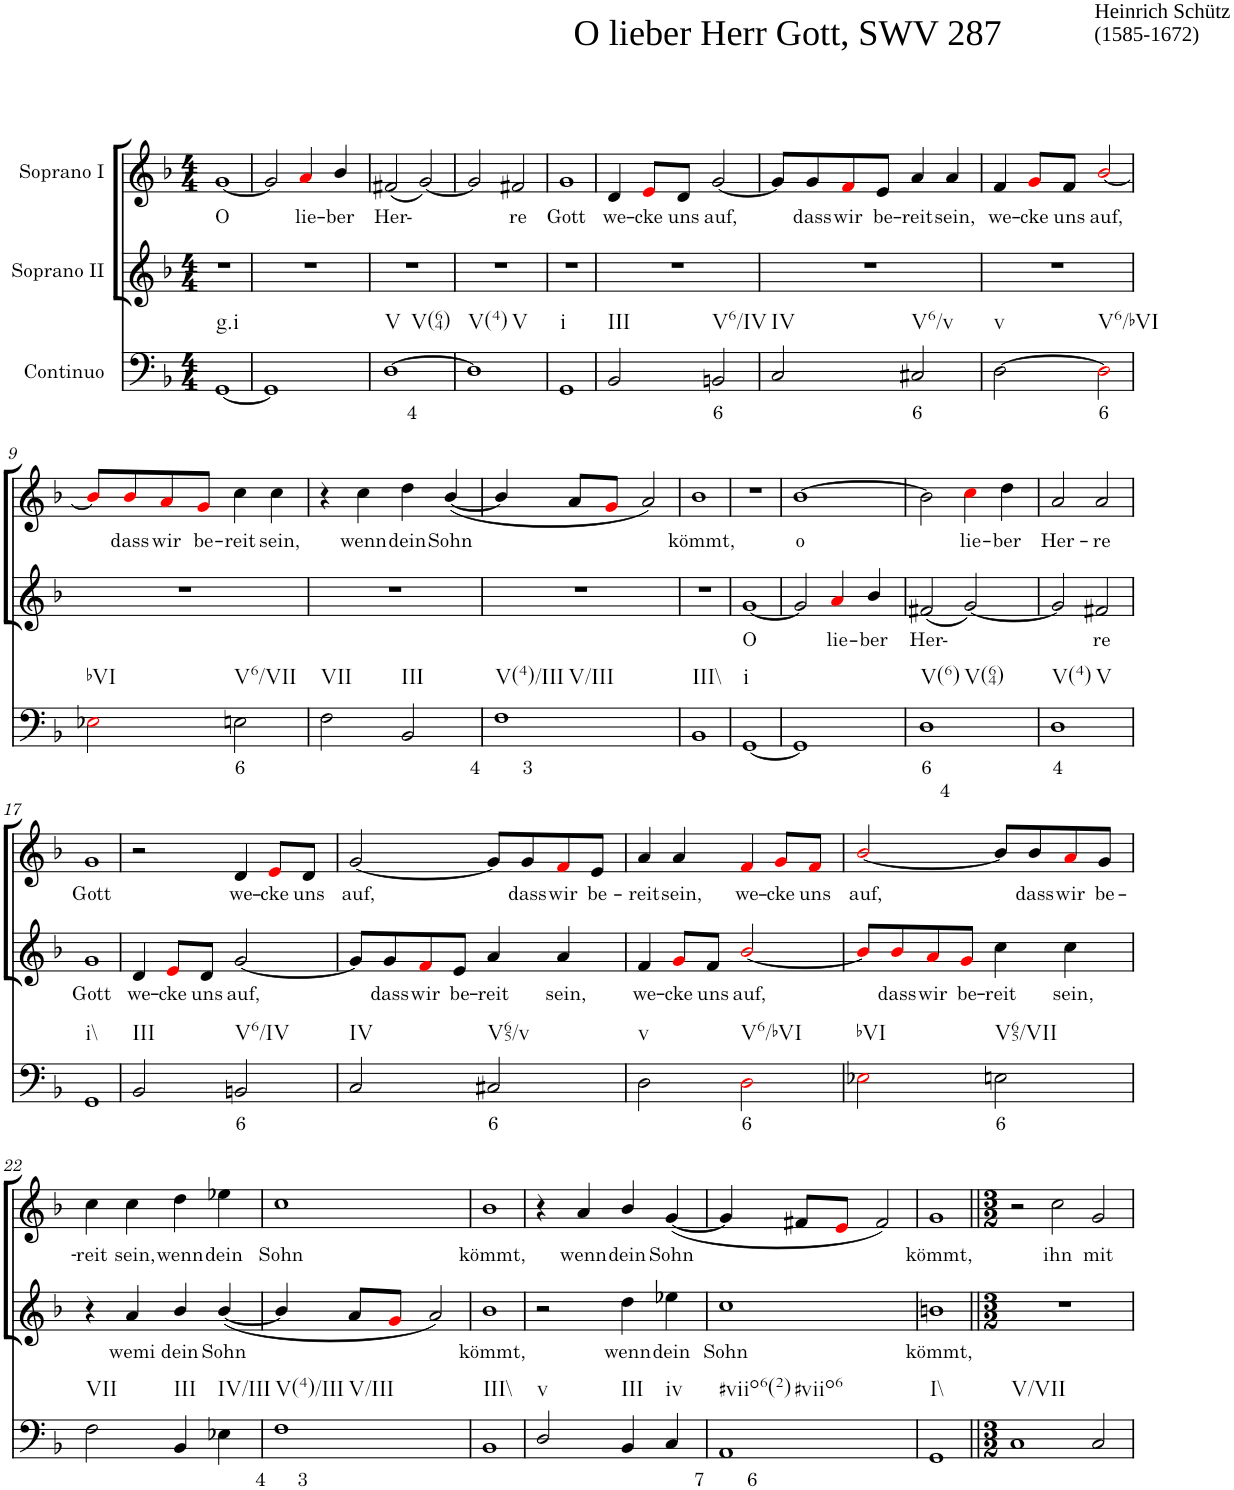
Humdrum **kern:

**kern	**text	**text	**kern	**text	**kern	**text
*part3	*part3	*part3	*part2	*part2	*part1	*part1
*staff3	*staff3	*staff3	*staff2	*staff2	*staff1	*staff1
*I"Continuo	*	*	*I"Soprano II	*	*I"Soprano I	*
*clefF4	*	*	*clefG2	*	*clefG2	*
*k[b-]	*	*	*k[b-]	*	*k[b-]	*
*M4/4	*	*	*M4/4	*	*M4/4	*
=1	=1	=1	=1	=1	=1	=1
!	!	!	!	!	!LO:TX:a:t=O lieber Herr Gott, SWV 287	!
!	!	!	!	!	!LO:TX:a:t=Heinrich Schütz	!
!	!	!	!	!	!LO:TX:a:t=(1585-1672)	!
!LO:TX:b:t=g.i	!	!	!	!	!	!
!	!	!	!	!	!	!LO:LY:b
[1GG	.	.	1r	.	[1g	O
=2	=2	=2	=2	=2	=2	=2
1GG]	.	.	1r	.	2g/]	.
!	!	!	!	!	!	!LO:LY:b
.	.	.	.	.	4ai/	lie-
!	!	!	!	!	!	!LO:LY:b
.	.	.	.	.	4b-/	ber
=3	=3	=3	=3	=3	=3	=3
!LO:TX:b:t=V	!	!	!	!	!	!
!LO:TX:b:t=V(64)	!	!	!	!	!	!
!	!LO:LY:b	!	!	!	!	!LO:LY:b
[1D	4	.	1r	.	(2f#X/	Her-
.	.	.	.	.	[2g/)	.
=4	=4	=4	=4	=4	=4	=4
!LO:TX:b:t=V(4)	!	!	!	!	!	!
!LO:TX:b:t=V	!	!	!	!	!	!
1D]	.	.	1r	.	2g/]	.
!	!	!	!	!	!	!LO:LY:b
.	.	.	.	.	2f#X/	re
=5	=5	=5	=5	=5	=5	=5
!LO:TX:b:t=i	!	!	!	!	!	!
!	!	!	!	!	!	!LO:LY:b
1GG	.	.	1r	.	1g	Gott
=6	=6	=6	=6	=6	=6	=6
!LO:TX:b:t=III	!	!	!	!	!	!
!	!	!	!	!	!	!LO:LY:b
2BB-/	.	.	1r	.	4d/	we-
!	!	!	!	!	!	!LO:LY:b
.	.	.	.	.	8ei/L	cke
!	!	!	!	!	!	!LO:LY:b
.	.	.	.	.	8d/J	uns
!LO:TX:b:t=V6/IV	!	!	!	!	!	!
!	!LO:LY:b	!	!	!	!	!LO:LY:b
2BBn/	6	.	.	.	[2g/	auf,
=7	=7	=7	=7	=7	=7	=7
!LO:TX:b:t=IV	!	!	!	!	!	!
2C/	.	.	1r	.	8g/L]	.
!	!	!	!	!	!	!LO:LY:b
.	.	.	.	.	8g/	dass
!	!	!	!	!	!	!LO:LY:b
.	.	.	.	.	8fi/	wir
!	!	!	!	!	!	!LO:LY:b
.	.	.	.	.	8e/J	be-
!LO:TX:b:t=V6/v	!	!	!	!	!	!
!	!LO:LY:b	!	!	!	!	!LO:LY:b
2C#X/	6	.	.	.	4a/	reit
!	!	!	!	!	!	!LO:LY:b
.	.	.	.	.	4a/	sein,
=8	=8	=8	=8	=8	=8	=8
!LO:TX:b:t=v	!	!	!	!	!	!
!	!	!	!	!	!	!LO:LY:b
[2D\	.	.	1r	.	4f/	we-
!	!	!	!	!	!	!LO:LY:b
.	.	.	.	.	8gi/L	cke
!	!	!	!	!	!	!LO:LY:b
.	.	.	.	.	8f/J	uns
!LO:TX:b:t=V6/bVI	!	!	!	!	!	!
!	!LO:LY:b	!	!	!	!	!LO:LY:b
2Di\]	6	.	.	.	[2b-i/	auf,
!!LO:LB:g=z
=9	=9	=9	=9	=9	=9	=9
!LO:TX:b:t=bVI	!	!	!	!	!	!
2E-Xi\	.	.	1r	.	8b-i/L]	.
!	!	!	!	!	!	!LO:LY:b
.	.	.	.	.	8b-i/	dass
!	!	!	!	!	!	!LO:LY:b
.	.	.	.	.	8ai/	wir
!	!	!	!	!	!	!LO:LY:b
.	.	.	.	.	8gi/J	be-
!LO:TX:b:t=V6/VII	!	!	!	!	!	!
!	!LO:LY:b	!	!	!	!	!LO:LY:b
2En\	6	.	.	.	4cc\	reit
!	!	!	!	!	!	!LO:LY:b
.	.	.	.	.	4cc\	sein,
=10	=10	=10	=10	=10	=10	=10
!LO:TX:b:t=VII	!	!	!	!	!	!
2F\	.	.	1r	.	4r	.
!	!	!	!	!	!	!LO:LY:b
.	.	.	.	.	4cc\	wenn
!LO:TX:b:t=III	!	!	!	!	!	!
!	!	!	!	!	!	!LO:LY:b
2BB-/	.	.	.	.	4dd\	dein
!	!	!	!	!	!	!LO:LY:b
.	.	.	.	.	([4b-/	Sohn
=11	=11	=11	=11	=11	=11	=11
!LO:TX:b:t=V(4)/III	!	!	!	!	!	!
!LO:TX:b:t=V/III	!	!	!	!	!	!
!	!LO:LY:b	!	!	!	!	!
1F	4 3	.	1r	.	4b-/]	.
.	.	.	.	.	8a/L	.
.	.	.	.	.	8gi/J	.
.	.	.	.	.	2a/)	.
=12	=12	=12	=12	=12	=12	=12
!LO:TX:b:t=III\\	!	!	!	!	!	!
!	!	!	!	!	!	!LO:LY:b
1BB-	.	.	1r	.	1b-	kömmt,
=13	=13	=13	=13	=13	=13	=13
!LO:TX:b:t=i	!	!	!	!	!	!
!	!	!	!	!LO:LY:b	!	!
[1GG	.	.	[1g	O	1r	.
=14	=14	=14	=14	=14	=14	=14
!	!	!	!	!	!	!LO:LY:b
1GG]	.	.	2g/]	.	[1b-	o
!	!	!	!	!LO:LY:b	!	!
.	.	.	4ai/	lie-	.	.
!	!	!	!	!LO:LY:b	!	!
.	.	.	4b-/	ber	.	.
=15	=15	=15	=15	=15	=15	=15
!LO:TX:b:t=V(6)	!	!	!	!	!	!
!LO:TX:b:t=V(64)	!	!	!	!	!	!
!	!LO:LY:b	!LO:LY:b	!	!LO:LY:b	!	!
1D	6	4	(2f#X/	Her-	2b-\]	.
!	!	!	!	!	!	!LO:LY:b
.	.	.	[2g/)	.	4cci\	lie-
!	!	!	!	!	!	!LO:LY:b
.	.	.	.	.	4dd\	ber
=16	=16	=16	=16	=16	=16	=16
!LO:TX:b:t=V(4)	!	!	!	!	!	!
!LO:TX:b:t=V	!	!	!	!	!	!
!	!LO:LY:b	!	!	!	!	!LO:LY:b
1D	4	.	2g/]	.	2a/	Her-
!	!	!	!	!LO:LY:b	!	!LO:LY:b
.	.	.	2f#X/	re	2a/	re
!!LO:LB:g=z
=17	=17	=17	=17	=17	=17	=17
!LO:TX:b:t=i\\	!	!	!	!	!	!
!	!	!	!	!LO:LY:b	!	!LO:LY:b
1GG	.	.	1g	Gott	1g	Gott
=18	=18	=18	=18	=18	=18	=18
!LO:TX:b:t=III	!	!	!	!	!	!
!	!	!	!	!LO:LY:b	!	!
2BB-/	.	.	4d/	we-	2r	.
!	!	!	!	!LO:LY:b	!	!
.	.	.	8ei/L	cke	.	.
!	!	!	!	!LO:LY:b	!	!
.	.	.	8d/J	uns	.	.
!LO:TX:b:t=V6/IV	!	!	!	!	!	!
!	!LO:LY:b	!	!	!LO:LY:b	!	!LO:LY:b
2BBn/	6	.	[2g/	auf,	4d/	we-
!	!	!	!	!	!	!LO:LY:b
.	.	.	.	.	8ei/L	cke
!	!	!	!	!	!	!LO:LY:b
.	.	.	.	.	8d/J	uns
=19	=19	=19	=19	=19	=19	=19
!LO:TX:b:t=IV	!	!	!	!	!	!
!	!	!	!	!	!	!LO:LY:b
2C/	.	.	8g/L]	.	[2g/	auf,
!	!	!	!	!LO:LY:b	!	!
.	.	.	8g/	dass	.	.
!	!	!	!	!LO:LY:b	!	!
.	.	.	8fi/	wir	.	.
!	!	!	!	!LO:LY:b	!	!
.	.	.	8e/J	be-	.	.
!LO:TX:b:t=V65/v	!	!	!	!	!	!
!	!LO:LY:b	!	!	!LO:LY:b	!	!
2C#X/	6	.	4a/	reit	8g/L]	.
!	!	!	!	!	!	!LO:LY:b
.	.	.	.	.	8g/	dass
!	!	!	!	!LO:LY:b	!	!LO:LY:b
.	.	.	4a/	sein,	8fi/	wir
!	!	!	!	!	!	!LO:LY:b
.	.	.	.	.	8e/J	be-
=20	=20	=20	=20	=20	=20	=20
!LO:TX:b:t=v	!	!	!	!	!	!
!	!	!	!	!LO:LY:b	!	!LO:LY:b
2D\	.	.	4f/	we-	4a/	reit
!	!	!	!	!LO:LY:b	!	!LO:LY:b
.	.	.	8gi/L	cke	4a/	sein,
!	!	!	!	!LO:LY:b	!	!
.	.	.	8f/J	uns	.	.
!LO:TX:b:t=V6/bVI	!	!	!	!	!	!
!	!LO:LY:b	!	!	!LO:LY:b	!	!LO:LY:b
2Di\	6	.	[2b-i/	auf,	4fi/	we-
!	!	!	!	!	!	!LO:LY:b
.	.	.	.	.	8gi/L	cke
!	!	!	!	!	!	!LO:LY:b
.	.	.	.	.	8fi/J	uns
=21	=21	=21	=21	=21	=21	=21
!LO:TX:b:t=bVI	!	!	!	!	!	!
!	!	!	!	!	!	!LO:LY:b
2E-Xi\	.	.	8b-i/L]	.	[2b-i/	auf,
!	!	!	!	!LO:LY:b	!	!
.	.	.	8b-i/	dass	.	.
!	!	!	!	!LO:LY:b	!	!
.	.	.	8ai/	wir	.	.
!	!	!	!	!LO:LY:b	!	!
.	.	.	8gi/J	be-	.	.
!LO:TX:b:t=V65/VII	!	!	!	!	!	!
!	!LO:LY:b	!	!	!LO:LY:b	!	!
2En\	6	.	4cc\	reit	8b-/L]	.
!	!	!	!	!	!	!LO:LY:b
.	.	.	.	.	8b-/	dass
!	!	!	!	!LO:LY:b	!	!LO:LY:b
.	.	.	4cc\	sein,	8ai/	wir
!	!	!	!	!	!	!LO:LY:b
.	.	.	.	.	8g/J	be-
!!LO:LB:g=z
=22	=22	=22	=22	=22	=22	=22
!LO:TX:b:t=VII	!	!	!	!	!	!
!	!	!	!	!	!	!LO:LY:b
2F\	.	.	4r	.	4cc\	reit
!	!	!	!	!LO:LY:b	!	!LO:LY:b
.	.	.	4a/	wemi	4cc\	sein,
!LO:TX:b:t=III	!	!	!	!	!	!
!	!	!	!	!LO:LY:b	!	!LO:LY:b
4BB-/	.	.	4b-/	dein	4dd\	wenn
!LO:TX:b:t=IV/III	!	!	!	!	!	!
!	!	!	!	!LO:LY:b	!	!LO:LY:b
4E-X\	.	.	([4b-/	Sohn	4ee-X\	dein
=23	=23	=23	=23	=23	=23	=23
!LO:TX:b:t=V(4)/III	!	!	!	!	!	!
!LO:TX:b:t=V/III	!	!	!	!	!	!
!	!LO:LY:b	!	!	!	!	!LO:LY:b
1F	4 3	.	4b-/]	.	1cc	Sohn
.	.	.	8a/L	.	.	.
.	.	.	8gi/J	.	.	.
.	.	.	2a/)	.	.	.
=24	=24	=24	=24	=24	=24	=24
!LO:TX:b:t=III\\	!	!	!	!	!	!
!	!	!	!	!LO:LY:b	!	!LO:LY:b
1BB-	.	.	1b-	kömmt,	1b-	kömmt,
=25	=25	=25	=25	=25	=25	=25
!LO:TX:b:t=v	!	!	!	!	!	!
2D/	.	.	2r	.	4r	.
!	!	!	!	!	!	!LO:LY:b
.	.	.	.	.	4a/	wenn
!LO:TX:b:t=III	!	!	!	!	!	!
!	!	!	!	!LO:LY:b	!	!LO:LY:b
4BB-/	.	.	4dd\	wenn	4b-/	dein
!LO:TX:b:t=iv	!	!	!	!	!	!
!	!	!	!	!LO:LY:b	!	!LO:LY:b
4C/	.	.	4ee-X\	dein	([4g/	Sohn
=26	=26	=26	=26	=26	=26	=26
!LO:TX:b:t=#viio6(2)	!	!	!	!	!	!
!LO:TX:b:t=#viio6	!	!	!	!	!	!
!	!LO:LY:b	!	!	!LO:LY:b	!	!
1AA	7 6	.	1cc	Sohn	4g/]	.
.	.	.	.	.	8f#X/L	.
.	.	.	.	.	8ei/J	.
.	.	.	.	.	2f#/)	.
=27	=27	=27	=27	=27	=27	=27
!LO:TX:b:t=I\\	!	!	!	!	!	!
!	!	!	!	!LO:LY:b	!	!LO:LY:b
1GG	.	.	1bn	kömmt,	1g	kömmt,
=28||	=28||	=28||	=28||	=28||	=28||	=28||
*M3/2	*	*	*M3/2	*	*M3/2	*
!LO:TX:b:t=V/VII	!	!	!	!	!	!
1C	.	.	1.r	.	2r	.
!	!	!	!	!	!	!LO:LY:b
.	.	.	.	.	2cc\	ihn
!	!	!	!	!	!	!LO:LY:b
2C/	.	.	.	.	2g/	mit
=	=	=	=	=	=	=
*-	*-	*-	*-	*-	*-	*-
